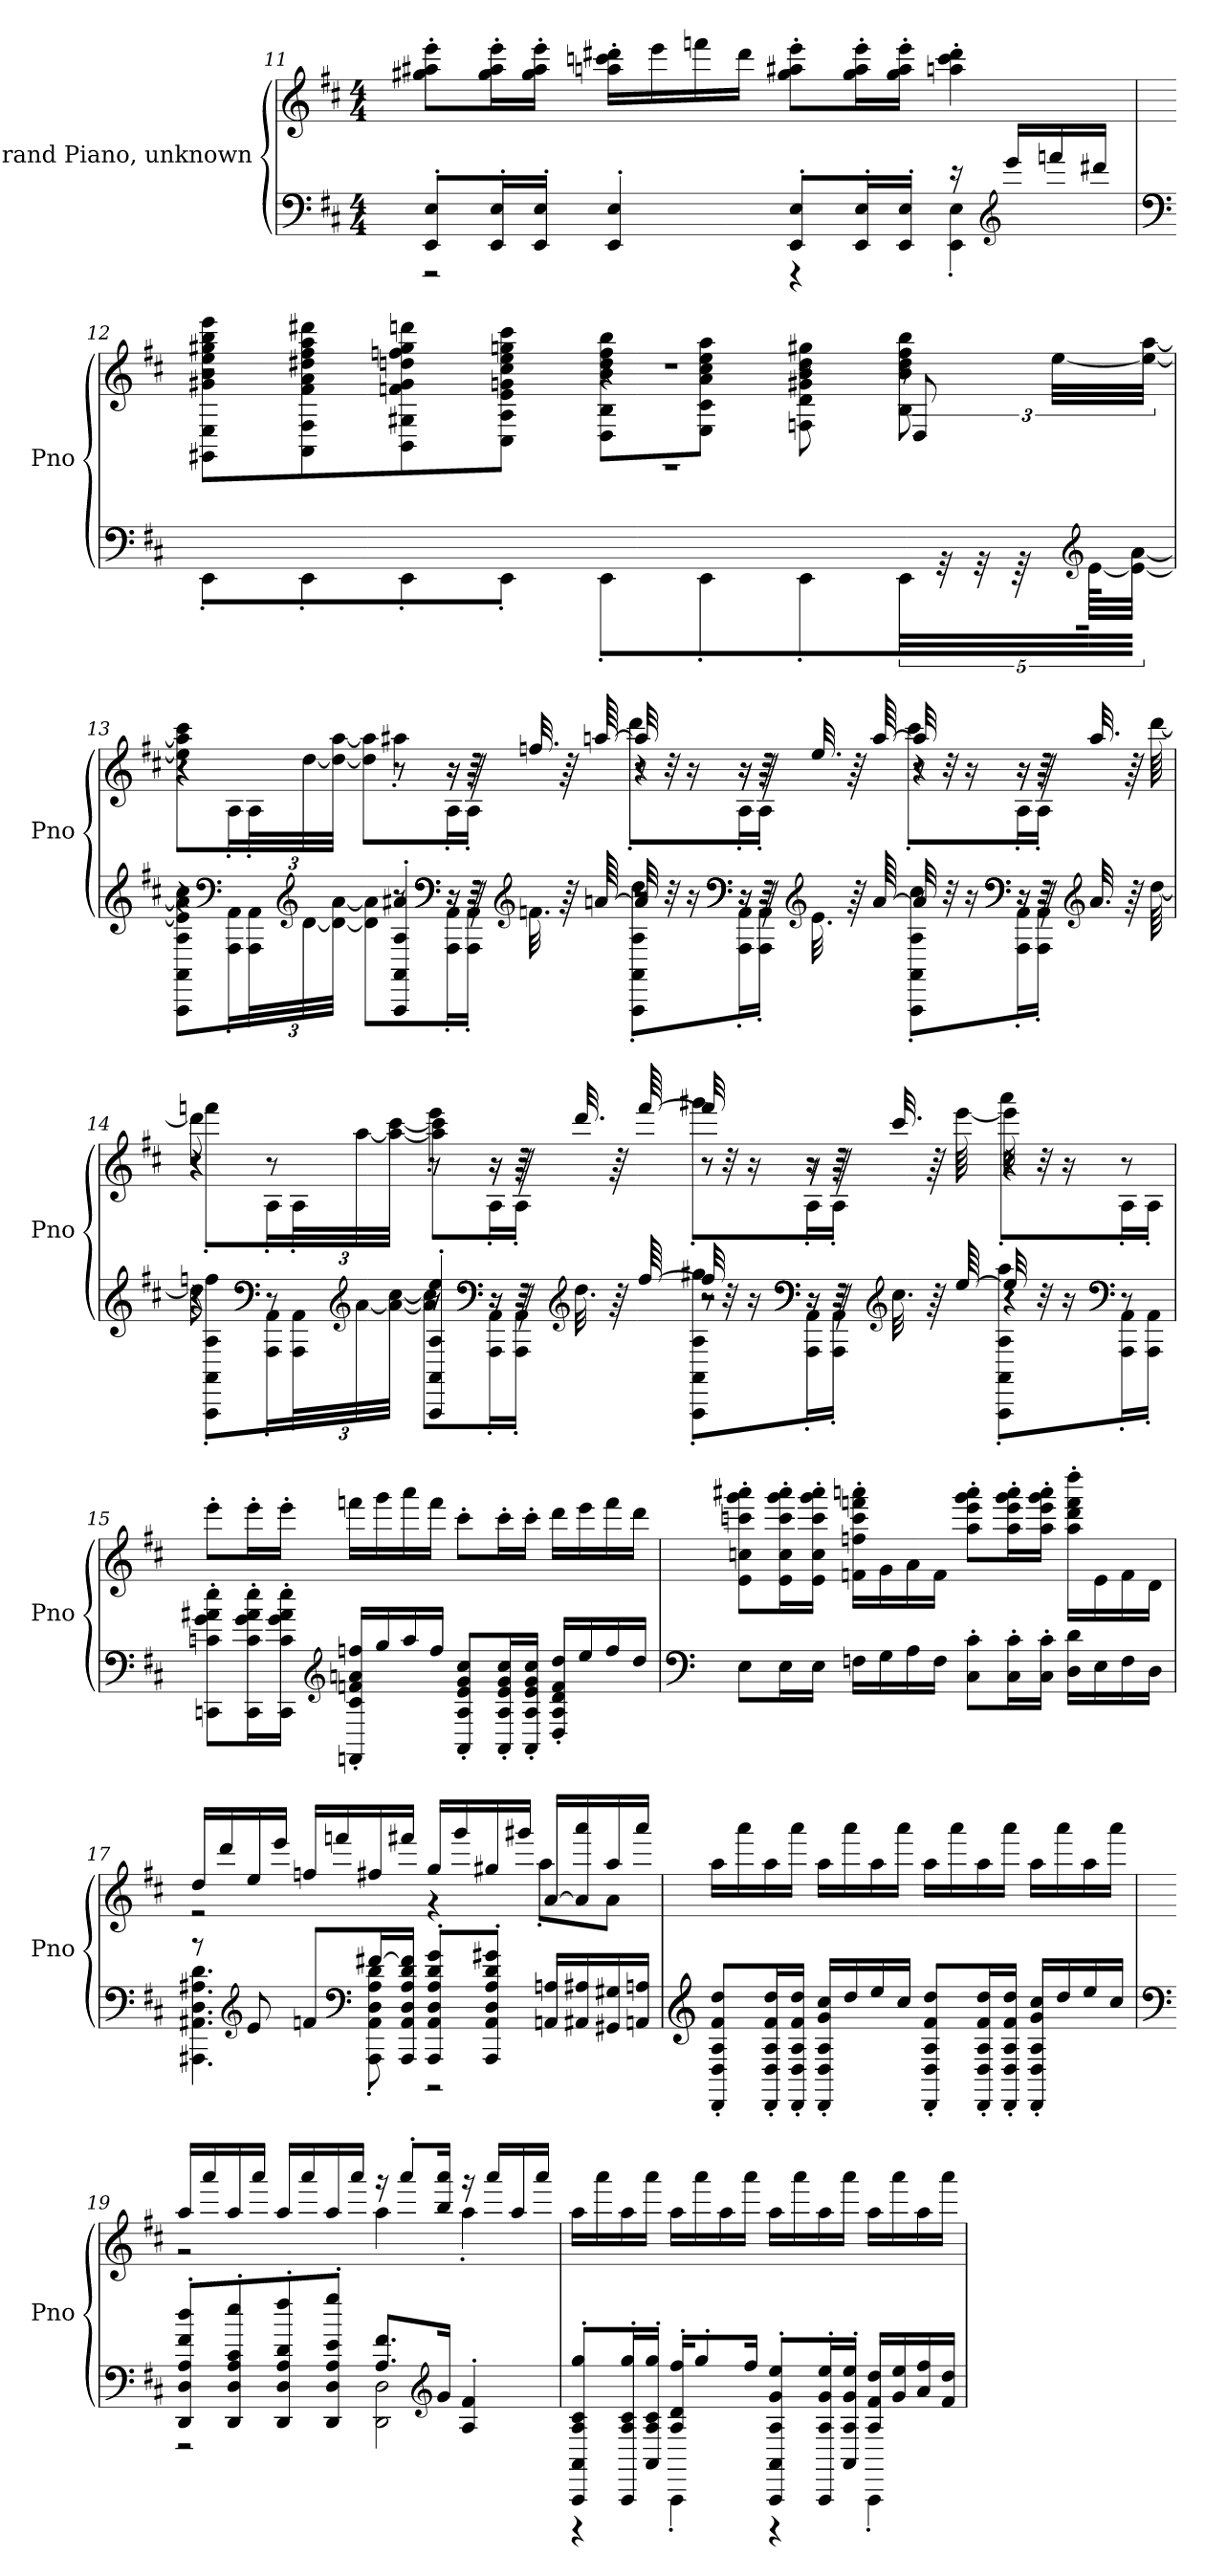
**kern	**kern
*part1	*part1
*staff2	*staff1
*I"Grand Piano, unknown	*
*I'Pno	*
!!LO:LB:g=z
*clefF4	*clefG2
*k[f#c#]	*k[f#c#]
*M4/4	*M4/4
=11	=11
*^	*
8EE/' 8E/'L	2r	8gg#X\' 8aa#X\' 8eee\'L
16EE/' 16E/'L	.	16gg#\' 16aa#\' 16eee\'L
16EE/' 16E/'JJ	.	16gg#\' 16aa#\' 16eee\'JJ
4EE/' 4E/'	.	16aan\' 16cccn\' 16ddd#X\'LL
.	.	16eee\
.	.	16fffn\
.	.	16ddd#\JJ
8EE/' 8E/'L	4r	8gg#\' 8aa#X\' 8eee\'L
16EE/' 16E/'L	.	16gg#\' 16aa#\' 16eee\'L
16EE/' 16E/'JJ	.	16gg#\' 16aa#\' 16eee\'JJ
16r	4EE\' 4E\'	4aan\' 4ccc\' 4ddd#\'
*clefG2	*	*
16eee/LL	.	.
16fffn/	.	.
16ddd#X/JJ	.	.
!!LO:LB:g=z
=12	=12	=12
*clefF4	*	*
*	*	*^
*	*	*	*^
*	*	*	*	*^
1r	8EE'\L	1r	2r	2r	8GG#X\ 8E\ 8g#X\ 8b\ 8ee\ 8gg#X\ 8bb\ 8eee\L
.	8EE'\	.	.	.	8AA\ 8F#\ 8f#\ 8a\ 8dd#X\ 8ff#\ 8aa\ 8ddd#X\
.	8EE'\	.	.	.	8BB\ 8G#X\ 8fn\ 8g#\ 8ddn\ 8ffn\ 8gg#\ 8dddn\
.	8EE'\J	.	.	.	8C#\ 8A\ 8e\ 8gn\ 8cc#\ 8ee\ 8ggn\ 8ccc#\J
.	8EE'\L	.	4r	4r	8D\ 8B\ 8b\ 8dd\ 8ff\ 8bb\L
.	8EE'\	.	.	.	8E\ 8c#\ 8a\ 8cc#\ 8ee\ 8aa\J
.	8EE'\	.	8r	8r	8Fn\ 8d\ 8g#X\ 8b\ 8dd\ 8gg#X\
.	40EE\Jkk	.	8B\ 8b\ 8dd\ 8ff\ 8bb\	8D/	12r
.	40r	.	.	.	.
.	40r	.	.	.	.
.	80r	.	.	.	.
.	.	.	.	.	[48ee\LLL
*clefG2	*	*	*	*	*
.	[80e\KLLL	.	.	.	.
.	40e\_ [40a\JJJ	.	.	.	.
.	.	.	.	.	48ee\_ [48aa\JJJ
!!LO:LB:g=z	!!	!!	!!
=13	=13	=13	=13	=13	=13
*^	*^	*	*	*	*
4r	4r	4r	8AAA\ 8AA\ 8A\ 8e\] 8a\] 8cc#\L	4r	4r	4r	8ee\] 8aa\] 8ccc#\L
*clefF4	*	*	*	*	*	*	*
.	.	.	16AAA\' 16AA\'L	.	.	.	16A'\L
*	*	*	*Xbrackettup	*	*	*	*Xbrackettup
.	.	.	48AAA\' 48AA\'L	.	.	.	48A'\L
*clefG2	*	*	*	*	*	*	*
.	.	.	[48d\	.	.	.	[48dd\
.	.	.	48d\_ [48a\JJJ	.	.	.	48dd\_ [48aa\JJJ
8r	8r	4AAA/' 4AA/' 4A/' 4a#X/'	8d\] 8a\]L	8r	4aa#X'\	8r	8dd\] 8aa\]L
*clefF4	*	*	*	*	*	*	*
16r	16r	.	16AAA\' 16AA\'L	16r	.	16r	16A'\L
32r	64r	.	16AAA\' 16AA\'JJ	32r	.	64r	16A'\JJ
*clefG2	*	*	*	*	*	*	*
.	32.fn\	.	.	.	.	32.ffn/	.
64r	.	.	.	64r	.	.	.
[64an/	.	.	.	[64aan/	.	.	.
32a/]	8r	2r	8AAA\' 8AA\' 8A\' 8dd\'L	32aa/]	4r	8r	8ddd'\L
32r	.	.	.	32r	.	.	.
16r	.	.	.	16r	.	.	.
*clefF4	*	*	*	*	*	*	*
16r	16r	.	16AAA\' 16AA\'L	16r	.	16r	16A'\L
32r	64r	.	16AAA\' 16AA\'JJ	32r	.	64r	16A'\JJ
*clefG2	*	*	*	*	*	*	*
.	32.e\	.	.	.	.	32.ee/	.
64r	.	.	.	64r	.	.	.
[64a/	.	.	.	[64aa/	.	.	.
32a/]	8r	.	8AAA\' 8AA\' 8A\' 8cc#\'L	32aa/]	8r	4r	8ccc#'\L
32r	.	.	.	32r	.	.	.
16r	.	.	.	16r	.	.	.
*clefF4	*	*	*	*	*	*	*
16r	16r	.	16AAA\' 16AA\'L	16r	16r	.	16A'\L
64r	32r	.	16AAA\' 16AA\'JJ	64r	32r	.	16A'\JJ
*clefG2	*	*	*	*	*	*	*
32.a/	.	.	.	32.aa/	.	.	.
.	64r	.	.	.	64r	.	.
.	[64dd\	.	.	.	[64ddd\	.	.
!!LO:PB:g=z	!!	!!	!!
=14	=14	=14	=14	=14	=14	=14	=14
4r	8dd\]	4r	8AAA\' 8AA\' 8A\' 8ffn\'L	4r	8ddd\]	4r	8fffn'\L
*clefF4	*	*	*	*	*	*	*
.	8r	.	16AAA\' 16AA\'L	.	8r	.	16A'\L
.	.	.	48AAA\' 48AA\'L	.	.	.	48A'\L
*clefG2	*	*	*	*	*	*	*
.	.	.	[48a\	.	.	.	[48aa\
.	.	.	48a\_ [48cc#\JJJ	.	.	.	48aa\_ [48ccc#\JJJ
8r	8r	4AAA/' 4AA/' 4A/' 4ee/'	8a\] 8cc#\]L	8r	4eee'\	8r	8aa\] 8ccc#\]L
*clefF4	*	*	*	*	*	*	*
16r	16r	.	16AAA\' 16AA\'L	16r	.	16r	16A'\L
32r	64r	.	16AAA\' 16AA\'JJ	32r	.	64r	16A'\JJ
*clefG2	*	*	*	*	*	*	*
.	32.dd\	.	.	.	.	32.ddd/	.
64r	.	.	.	64r	.	.	.
[64ff/	.	.	.	[64fff/	.	.	.
32ff/]	8r	2r	8AAA\' 8AA\' 8A\' 8gg#X\'L	32fff/]	8r	8r	8ggg#X'\L
32r	.	.	.	32r	.	.	.
16r	.	.	.	16r	.	.	.
*clefF4	*	*	*	*	*	*	*
16r	16r	.	16AAA\' 16AA\'L	8r	16r	16r	16A'\L
32r	64r	.	16AAA\' 16AA\'JJ	.	32r	64r	16A'\JJ
*clefG2	*	*	*	*	*	*	*
.	32.cc#\	.	.	.	.	32.ccc#/	.
64r	.	.	.	.	64r	.	.
[64ee/	.	.	.	.	[64eee\	.	.
32ee/]	4r	.	8AAA\' 8AA\' 8A\' 8aa\'L	4r	32eee\]	4r	8aaa'\L
32r	.	.	.	.	32r	.	.
16r	.	.	.	.	16r	.	.
*clefF4	*	*	*	*	*	*	*
8r	.	.	16AAA\' 16AA\'L	.	8r	.	16A'\L
.	.	.	16AAA\' 16AA\'JJ	.	.	.	16A'\JJ
*v	*v	*v	*v	*	*	*	*
*	*v	*v	*v	*v
!!LO:LB:g=z
=15	=15
8CCn\' 8cn\' 8g\' 8a#X\' 8ee\'L	8eee'\L
16CC\' 16c\' 16g\' 16a#\' 16ee\'L	16eee'\L
16CC\' 16c\' 16g\' 16a#\' 16ee\'JJ	16eee'\JJ
*clefG2	*
16FFn/' 16c/' 16fn/' 16an/' 16ffn/'LL	16fffn\LL
16gg/	16ggg\
16aa/	16aaa\
16ff/JJ	16fff\JJ
8AA/' 8A/' 8e/' 8g/' 8cc#/'L	8ccc#'\L
16AA/' 16A/' 16e/' 16g/' 16cc#/'L	16ccc#'\L
16AA/' 16A/' 16e/' 16g/' 16cc#/'JJ	16ccc#'\JJ
16D/' 16A/' 16d/' 16f/' 16dd/'LL	16ddd\LL
16ee/	16eee\
16ff/	16fff\
16dd/JJ	16ddd\JJ
=16	=16
*clefF4	*
8E\L	8e\' 8ccn\' 8cccn\' 8ggg\' 8aaa#X\'L
16E\L	16e\' 16cc\' 16ccc\' 16ggg\' 16aaa#\'L
16E\JJ	16e\' 16cc\' 16ccc\' 16ggg\' 16aaa#\'JJ
16Fn\LL	16fn\' 16ffn\' 16ccc\' 16fffn\' 16aaan\'LL
16G\	16g\
16A\	16a\
16F\JJ	16f\JJ
8C#\' 8c#\'L	8aa\' 8eee\' 8ggg\' 8aaa\'L
16C#\' 16c#\'L	16aa\' 16eee\' 16ggg\' 16aaa\'L
16C#\' 16c#\'JJ	16aa\' 16eee\' 16ggg\' 16aaa\'JJ
16D\ 16d\LL	16aa\' 16ddd\' 16fff\' 16dddd\'LL
16E\	16e\
16F\	16f\
16D\JJ	16d\JJ
!!LO:LB:g=z
=17	=17
*^	*^
8r	4.AAA#X\ 4.AA#X\ 4.D\ 4.A#X\ 4.d\	16dd/LL	2r
.	.	16ddd/	.
*clefG2	*	*	*
8e/	.	16ee/	.
.	.	16eee/JJ	.
8fn/L	.	16ffn/LL	.
.	.	16fffn/	.
*clefF4	*	*	*
[16f#X/L	8AAA#\' 8AA#\' 8D\' 8A#\' 8d\'	16ff#X/	.
16AAA#/ 16AA#/ 16D/ 16A#/ 16d/ 16f#/]JJ	.	16fff#X/JJ	.
8AAA#/' 8AA#/' 8D/' 8A#/' 8d/' 8g/'L	2r	16gg/LL	4r
.	.	16ggg/	.
8AAA#/' 8AA#/' 8D/' 8A#/' 8d/' 8g#X/'J	.	16gg#X/	.
.	.	16ggg#X/JJ	.
16AAn/ 16An/LL	.	[16a/LL	8aa'\L
16AA#X/ 16A#X/	.	16a/] 16aaa/	.
16GG#X/ 16G#X/	.	16aa/	8a\J
16AAn/ 16An/JJ	.	16aaa/JJ	.
*v	*v	*	*
*	*v	*v
!!LO:LB:g=z
=18	=18
*clefG2	*
8DD/' 8D/' 8A/' 8f#/' 8dd/'L	16aa\LL
.	16aaa\
16DD/' 16D/' 16A/' 16f#/' 16dd/'L	16aa\
16DD/' 16D/' 16A/' 16f#/' 16dd/'JJ	16aaa\JJ
16DD/' 16D/' 16A/' 16g/' 16cc#/'LL	16aa\LL
16dd/	16aaa\
16ee/	16aa\
16cc#/JJ	16aaa\JJ
8DD/' 8D/' 8A/' 8f#/' 8dd/'L	16aa\LL
.	16aaa\
16DD/' 16D/' 16A/' 16f#/' 16dd/'L	16aa\
16DD/' 16D/' 16A/' 16f#/' 16dd/'JJ	16aaa\JJ
16DD/' 16D/' 16A/' 16g/' 16cc#/'LL	16aa\LL
16dd/	16aaa\
16ee/	16aa\
16cc#/JJ	16aaa\JJ
=19	=19
*clefF4	*
*^	*^
8DD/' 8D/' 8A/' 8f#/' 8dd/'L	2r	16aa/LL	2r
.	.	16aaa/	.
8DD/' 8D/' 8A/' 8c#/' 8ee/'	.	16aa/	.
.	.	16aaa/JJ	.
8DD/' 8D/' 8A/' 8d/' 8ff#/'	.	16aa/LL	.
.	.	16aaa/	.
8DD/' 8D/' 8A/' 8e/' 8gg/'J	.	16aa/	.
.	.	16aaa/JJ	.
8.A/ 8.f#/L	2DD\ 2D\	16r	4aa\
.	.	8aaa'/L	.
*clefG2	*	*	*
16g/Jk	.	16bb/ 16aaa/Jk	.
4A/' 4f#/'	.	16r	4aa'\
.	.	16aaa/LL	.
.	.	16aa/	.
.	.	16aaa/JJ	.
*	*	*v	*v
!!LO:PB:g=z
=20	=20	=20
8AAA/' 8AA/' 8A/' 8c#/' 8gg/'L	4r	16aa\LL
.	.	16aaa\
16AAA/' 16A/' 16c#/' 16gg/'L	.	16aa\
16AA/' 16A/' 16c#/' 16gg/'JJ	.	16aaa\JJ
16A/' 16d/' 16ff#/'KL	4AAA'\	16aa\LL
8gg'/	.	16aaa\
.	.	16aa\
16ff#/Jk	.	16aaa\JJ
8AAA/' 8AA/' 8A/' 8g/' 8ee/'L	4r	16aa\LL
.	.	16aaa\
16AAA/' 16A/' 16g/' 16ee/'L	.	16aa\
16AA/' 16A/' 16g/' 16ee/'JJ	.	16aaa\JJ
16A/ 16f#/ 16dd/LL	4AAA'\	16aa\LL
16g/ 16ee/	.	16aaa\
16a/ 16ff#/	.	16aa\
16f#/ 16dd/JJ	.	16aaa\JJ
*v	*v	*
=	=
*-	*-
